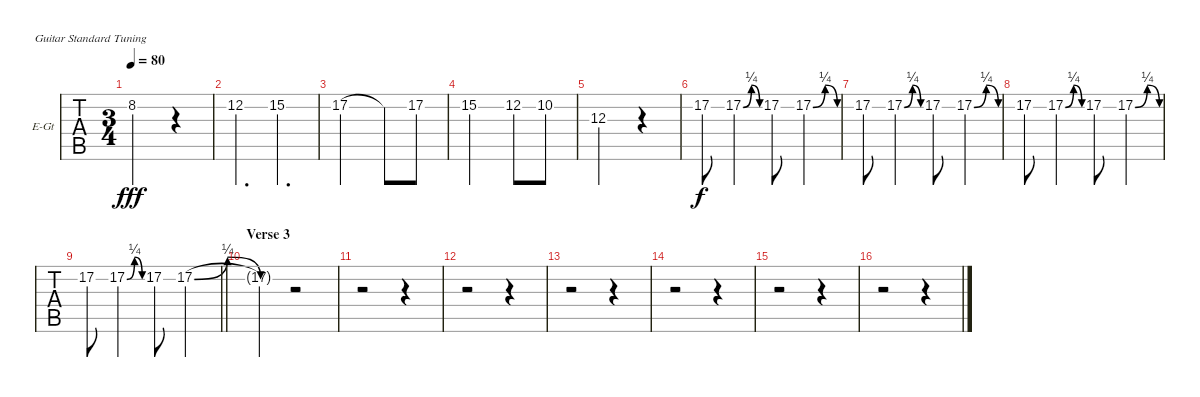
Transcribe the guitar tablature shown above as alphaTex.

\bracketExtendMode groupsimilarinstruments
\firstSystemTrackNameOrientation horizontal
\otherSystemsTrackNameOrientation horizontal
\track ("Guitar 2" "E-Gt") {instrument electricguitarjazz}
\staff {tabs}
\tuning (E4 B3 G3 D3 A2 E2)
\ts (3 4)
\tempo 80
\clef g2
\ks c
8.2{t}.2{dy fff} r.4 |
12.2.4{d} 15.2.4{d} |
17.2.2 17.2{t}.8 17.2.8 |
15.2.2 12.2.8 10.2.8 |
12.3.2 r.4 |
17.2.8{dy f} 17.2{be (bendrelease 0 0 30 1 30 1 60 0)}.4 17.2.8 17.2{be (bendrelease 0 0 30 1 30 1 60 0)}.4 |
17.2.8 17.2{be (bendrelease 0 0 30 1 30 1 60 0)}.4 17.2.8 17.2{be (bendrelease 0 0 30 1 30 1 60 0)}.4 |
17.2.8 17.2{be (bendrelease 0 0 30 1 30 1 60 0)}.4 17.2.8 17.2{be (bendrelease 0 0 30 1 30 1 60 0)}.4 |
\barLineRight lightlight
17.2.8 17.2{be (bendrelease 0 0 30 1 30 1 60 0)}.4 17.2.8 17.2{be (bendrelease 0 0 30 1 30 1 60 0)}.4 |
\section ("" "Verse 3")
17.2{be (hold 0 0 60 0) t}.4 r.2 |
r.2 r.4 |
r.2 r.4 |
r.2 r.4 |
r.2 r.4 |
r.2 r.4 |
r.2 r.4
